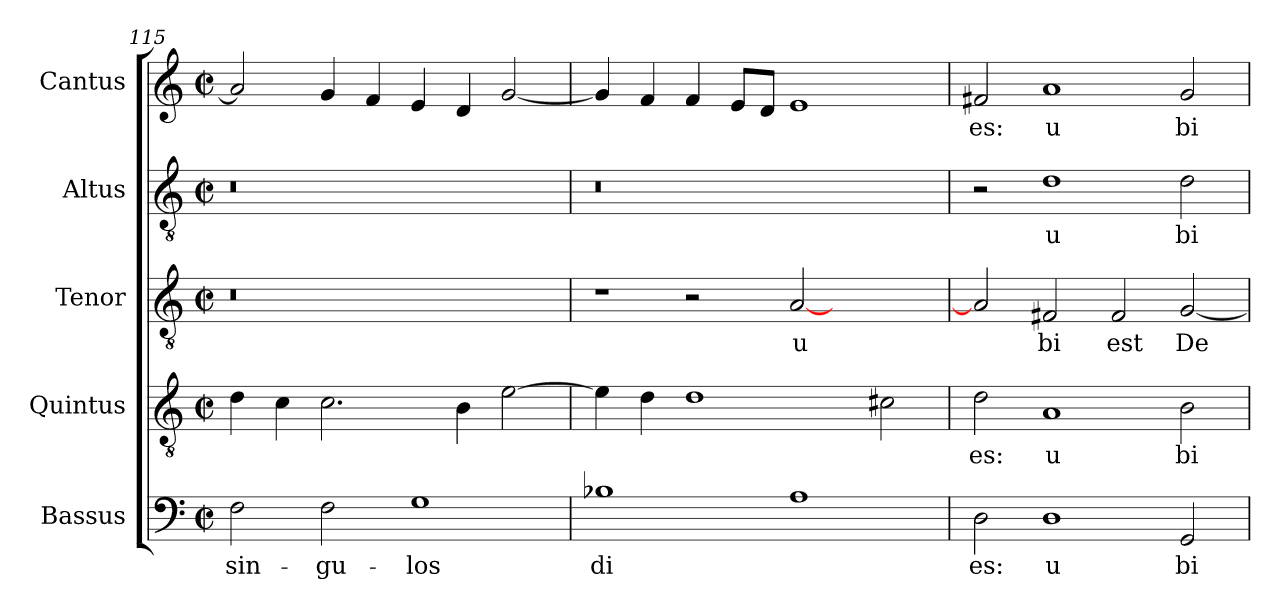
**kern	**text	**kern	**text	**kern	**text	**kern	**text	**kern	**text
*part5	*part5	*part4	*part4	*part3	*part3	*part2	*part2	*part1	*part1
*staff5	*staff5	*staff4	*staff4	*staff3	*staff3	*staff2	*staff2	*staff1	*staff1
*I"Bassus	*	*I"Quintus	*	*I"Tenor	*	*I"Altus	*	*I"Cantus	*
*clefF4	*	*clefGv2	*	*clefGv2	*	*clefGv2	*	*clefG2	*
*M2/2	*	*M2/2	*	*M2/2	*	*M2/2	*	*M2/2	*
*met(c|)	*	*met(c|)	*	*met(c|)	*	*met(c|)	*	*met(c|)	*
=115	=115	=115	=115	=115	=115	=115	=115	=115	=115
!	!LO:LY:b:cj	!	!	!	!	!	!	!	!
2F\	sin-	4d\	.	0r	.	0r	.	2a/]	.
.	.	4c\	.	.	.	.	.	.	.
!	!LO:LY:b:cj	!	!	!	!	!	!	!	!
2F\	-gu-	2.c\	.	.	.	.	.	4g/	.
.	.	.	.	.	.	.	.	4f/	.
!	!LO:LY:b:cj	!	!	!	!	!	!	!	!
1G	-los	.	.	.	.	.	.	4e/	.
.	.	4B\	.	.	.	.	.	4d/	.
.	.	[>2e\	.	.	.	.	.	[>2g/	.
!!LO:LB:g=z
=116	=116	=116	=116	=116	=116	=116	=116	=116	=116
!	!LO:LY:b:cj	!	!	!LO:N:vis=1	!	!	!	!	!
1B-X	di	4e\]	.	2r	.	0r	.	4g/]	.
.	.	4d\	.	.	.	.	.	4f/	.
.	.	1d	.	2r	.	.	.	4f/	.
.	.	.	.	.	.	.	.	8e/L	.
.	.	.	.	.	.	.	.	8d/J	.
!	!	!	!	!LO:N:vis=2	!LO:LY:b:cj	!	!	!	!
1A	.	.	.	[<4A/	u	.	.	1e	.
.	.	.	.	2.ryy	.	.	.	.	.
.	.	2c#X\	.	.	.	.	.	.	.
=117	=117	=117	=117	=117	=117	=117	=117	=117	=117
!	!LO:LY:b:cj	!	!LO:LY:b:cj	!	!	!	!	!	!LO:LY:b:cj
2D\	es:	2d\	es:	2A/]	.	2r	.	2f#X/	-es:
!	!LO:LY:b:cj	!	!LO:LY:b:cj	!	!LO:LY:b:cj	!	!LO:LY:b:cj	!	!LO:LY:b:cj
1D	u	1A	u	2F#X/	bi	1d	u	1a	u
!	!	!	!	!	!LO:LY:b:cj	!	!	!	!
.	.	.	.	2F#/	est	.	.	.	.
!	!LO:LY:b:cj	!	!LO:LY:b:cj	!	!LO:LY:b	!	!LO:LY:b:cj	!	!LO:LY:b:cj
2GG/	bi	2B\	bi	[<2G/	De	2d\	bi	2g/	bi
=	=	=	=	=	=	=	=	=	=
*-	*-	*-	*-	*-	*-	*-	*-	*-	*-
